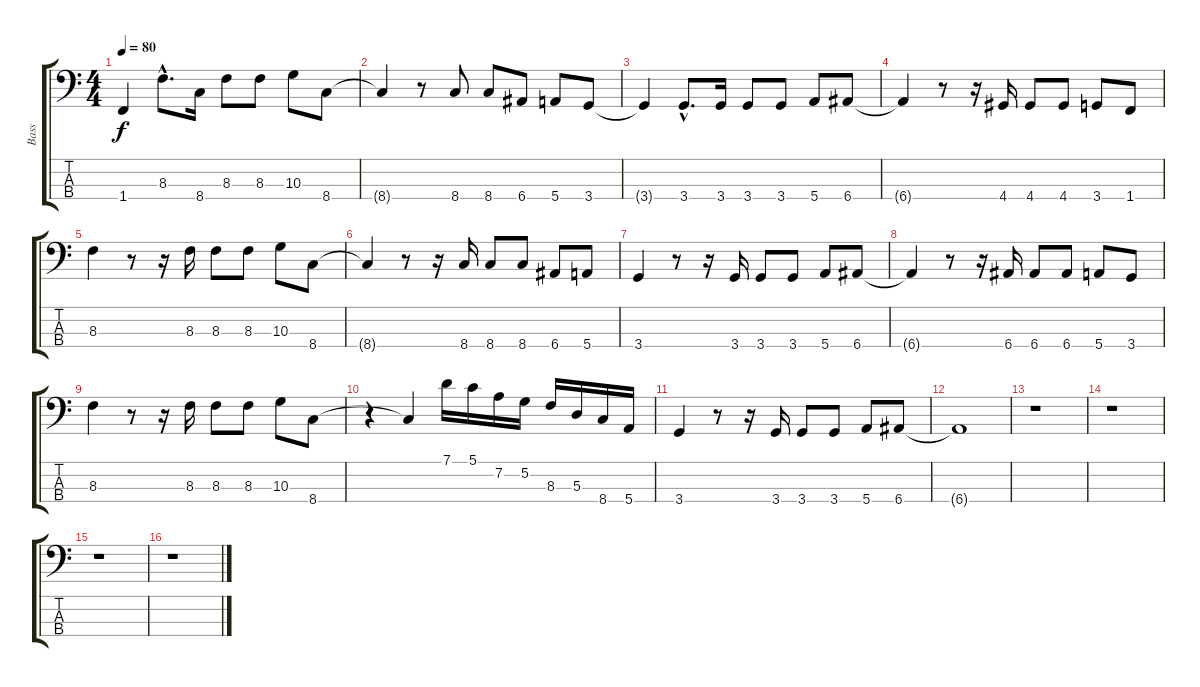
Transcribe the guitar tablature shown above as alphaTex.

\track ("Bass" "Bass") {instrument electricbassfinger}
\staff {score tabs}
\tuning (G2 D2 A1 E1) {hide}
\ts (4 4)
\tempo 80
\clef f4
\ks c
1.4.4{dy f} 8.3{hac}.8{d} 8.4.16 8.3.8 8.3.8 10.3.8 8.4.8 |
8.4{t}.4 r.8 8.4.8 8.4.8 6.4.8 5.4.8 3.4.8 |
3.4{t}.4 3.4{hac}.8{d} 3.4.16 3.4.8 3.4.8 5.4.8 6.4.8 |
6.4{t}.4 r.8 r.16 4.4.16 4.4.8 4.4.8 3.4.8 1.4.8 |
8.3.4 r.8 r.16 8.3.16 8.3.8 8.3.8 10.3.8 8.4.8 |
8.4{t}.4 r.8 r.16 8.4.16 8.4.8 8.4.8 6.4.8 5.4.8 |
3.4.4 r.8 r.16 3.4.16 3.4.8 3.4.8 5.4.8 6.4.8 |
6.4{t}.4 r.8 r.16 6.4.16 6.4.8 6.4.8 5.4.8 3.4.8 |
8.3.4 r.8 r.16 8.3.16 8.3.8 8.3.8 10.3.8 8.4.8 |
r.4 8.4{t}.4 7.1.16 5.1.16 7.2.16 5.2.16 8.3.16 5.3.16 8.4.16 5.4.16 |
3.4.4 r.8 r.16 3.4.16 3.4.8 3.4.8 5.4.8 6.4.8 |
6.4{t}.1 |
r.1 |
r.1 |
r.1 |
r.1
